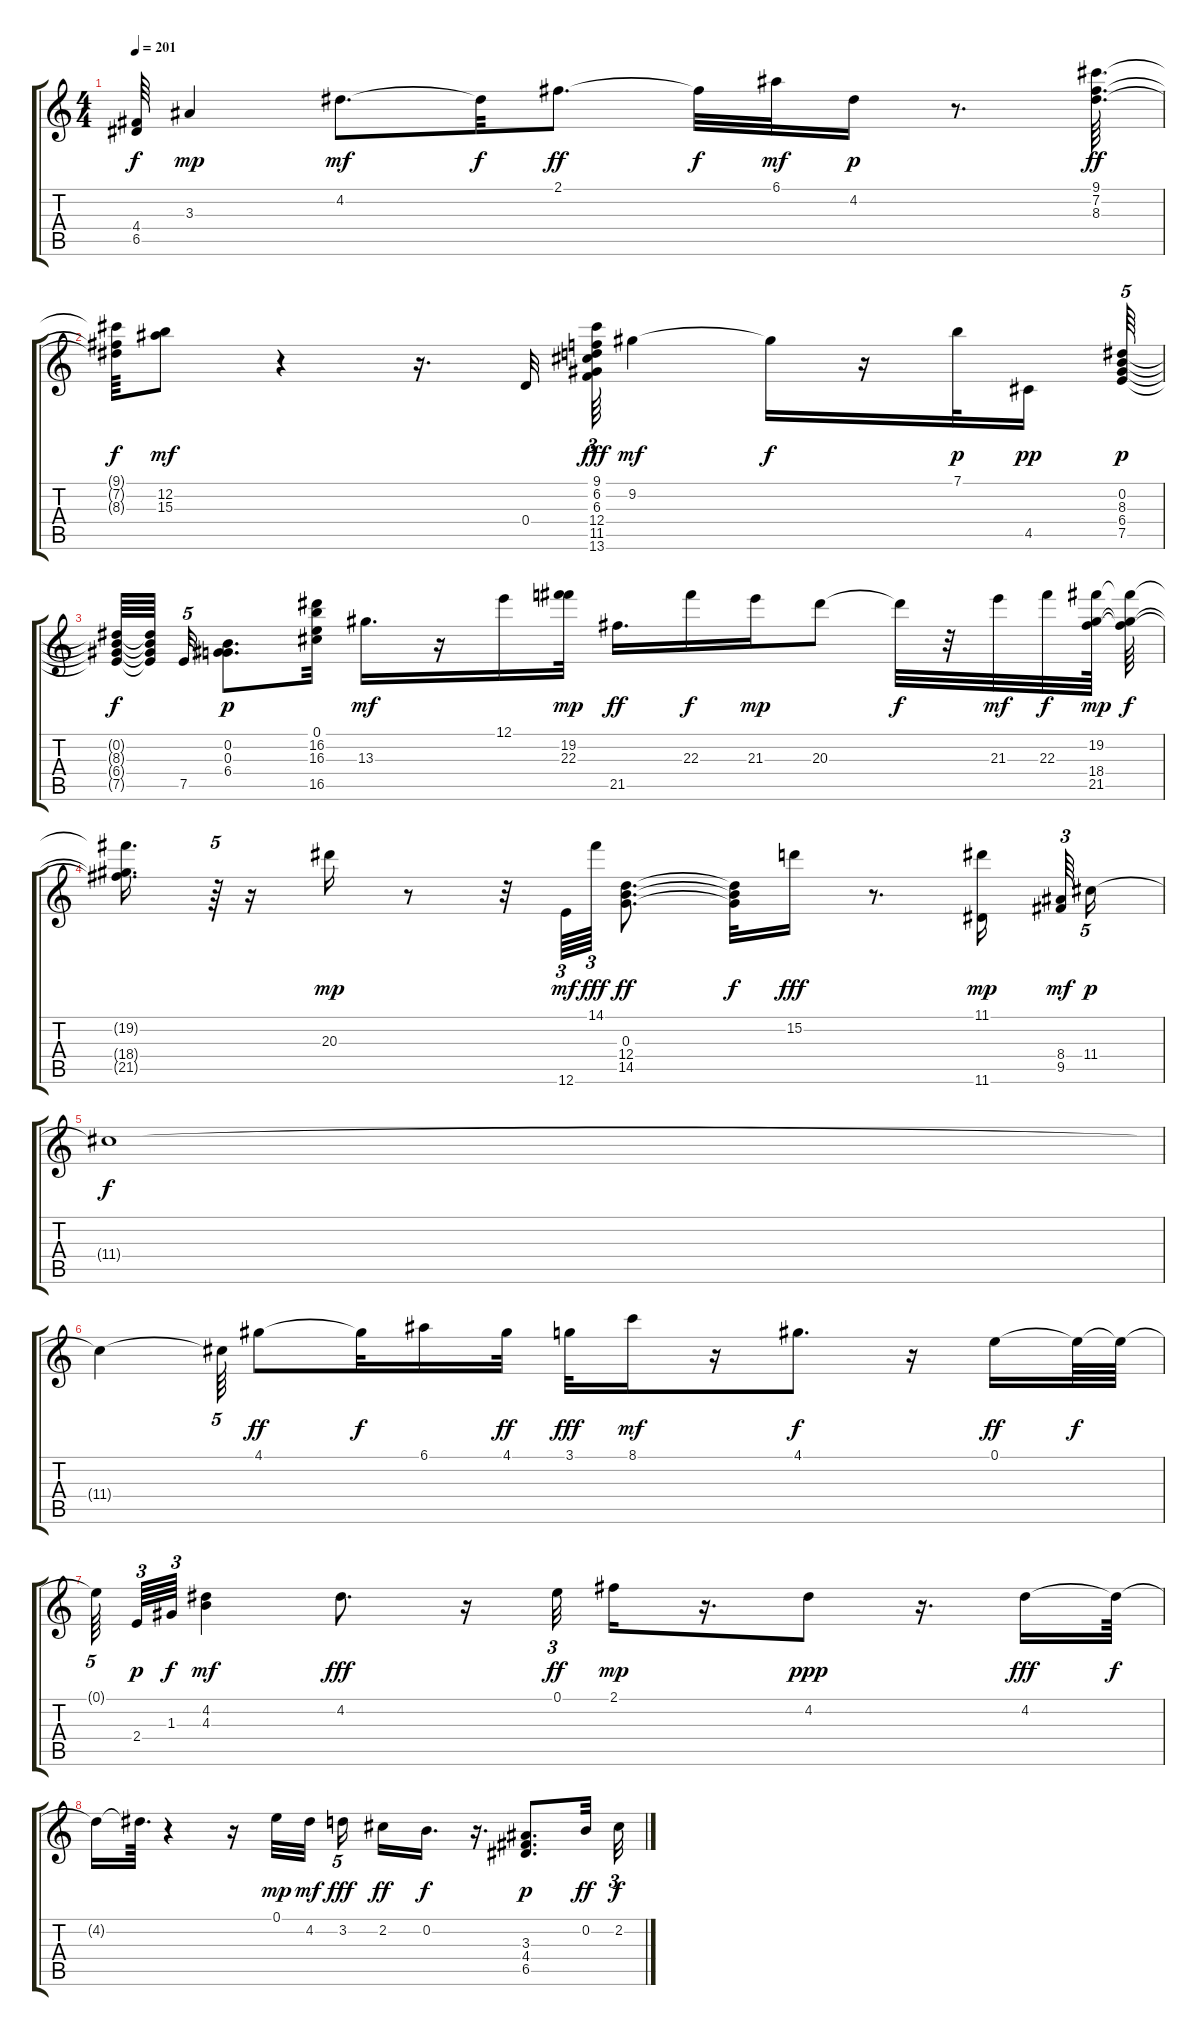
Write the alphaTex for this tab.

\track "" {instrument acousticguitarnylon}
\staff {score tabs}
\tuning (E4 B3 G3 D3 A2 E2) {hide}
\ts (4 4)
\tempo 201
\clef g2
\ks c
(4.4{t} 6.5{t}).64{dy f} 3.3.4{dy mp} 4.2.8{d dy mf} 4.2{t}.32{dy f} 2.1.8{d dy ff} 2.1{t}.32{dy f} 6.1.32{dy mf} 4.2.16{dy p} r.8{d} (9.1 7.2 8.3).64{d dy ff} |
(9.1{t} 7.2{t} 8.3{t}).64{dy f} (12.2 15.3).8{dy mf} r.4 r.16{d} 0.4.32 (9.1 6.2 6.3 12.4 11.5 13.6).64{tu (3 2) dy fff} 9.2.4{dy mf} 9.2{t}.16{dy f} r.16 7.1.32{dy p} 4.5.16{dy pp} (0.2 8.3 6.4 7.5).64{tu (5 4) dy p} |
(0.2{t} 8.3{t} 6.4{t} 7.5{t}).64{dy f} (0.2{t} 8.3{t} 6.4{t} 7.5{t}).64 7.5.32{tu (5 4)} (0.2 0.3 6.4).8{d dy p} (0.1 16.2 16.3 16.5).32 13.3.16{d dy mf} r.16 12.1.16 (19.2 22.3).32{dy mp} 21.5.16{d dy ff} 22.3.16{dy f} 21.3.16{dy mp} 20.3.8 20.3{t}.32{dy f} r.32 21.3.32{dy mf} 22.3.32{dy f} (19.2 18.4 21.5).64{dy mp} (19.2{t} 18.4{t} 21.5{t}).64{dy f} |
(19.2{t} 18.4{t} 21.5{t}).16{d} r.64{tu (5 4)} r.16 20.3.16{dy mp} r.8 r.32 12.6.64{tu (3 2) dy mf} 14.1.64{tu (3 2) dy fff} (0.3 12.4 14.5).8{d dy ff} (0.3{t} 12.4{t} 14.5{t}).32{dy f} 15.2.16{dy fff} r.8{d} (11.1 11.6).16{dy mp} (8.4 9.5).64{tu (3 2) dy mf} 11.4.16{tu (5 4) dy p} |
11.4{t}.1{dy f} |
11.4{t}.4 11.4{t}.64{tu (5 4)} 4.1.8{dy ff} 4.1{t}.32{dy f} 6.1.16 4.1.32{dy ff} 3.1.32{dy fff} 8.1.16{dy mf} r.16 4.1.8{d dy f} r.16 0.1.16{dy ff} 0.1{t}.64{dy f} 0.1{t}.64 |
0.1{t}.64{tu (5 4)} 2.4.64{tu (3 2) dy p} 1.3.64{tu (3 2) dy f} (4.2 4.3).4{dy mf} 4.2.8{d dy fff} r.16 0.1.32{tu (3 2) dy ff} 2.1.16{dy mp} r.16{d} 4.2.8{dy ppp} r.16{d} 4.2.16{dy fff} 4.2{t}.64{dy f} |
4.2{t}.16 4.2{t}.64{d} r.4 r.16 0.1.32{dy mp} 4.2.32{dy mf} 3.2.16{tu (5 4) dy fff} 2.2.16{dy ff} 0.2.16{d dy f} r.16{d} (3.3 4.4 6.5).8{d dy p} 0.2.32{dy ff} 2.2.32{tu (3 2) dy f}
